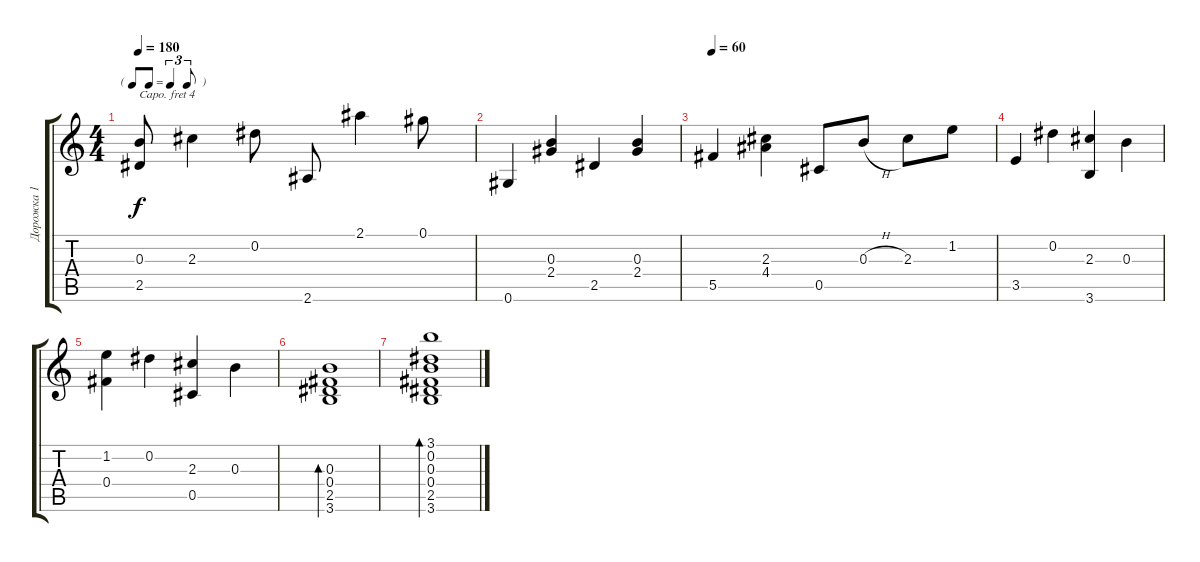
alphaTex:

\track ("Дорожка 1" "Дорожка 1") {instrument acousticguitarnylon}
\staff {score tabs}
\capo 4
\tuning (E4 B3 G3 D3 A2 E2) {hide}
\ts (4 4)
\tf triplet8th
\tempo 180
\clef g2
\ks c
(0.3 2.5).8{dy f} 2.3.4 0.2.8 2.6.8 2.1.4 0.1.8 |
0.6.4 (0.3 2.4).4 2.5.4 (0.3 2.4).4 |
\tempo 60
5.5.4 (2.3 4.4).4 0.5.8 0.3{h}.8 2.3.8 1.2.8 |
3.5.4 0.2.4 (2.3 3.6).4 0.3.4 |
(1.2 0.4).4 0.2.4 (2.3 0.5).4 0.3.4 |
(0.3 0.4 2.5 3.6).1{bd 480} |
(3.1 0.2 0.3 0.4 2.5 3.6).1{bd 480}
